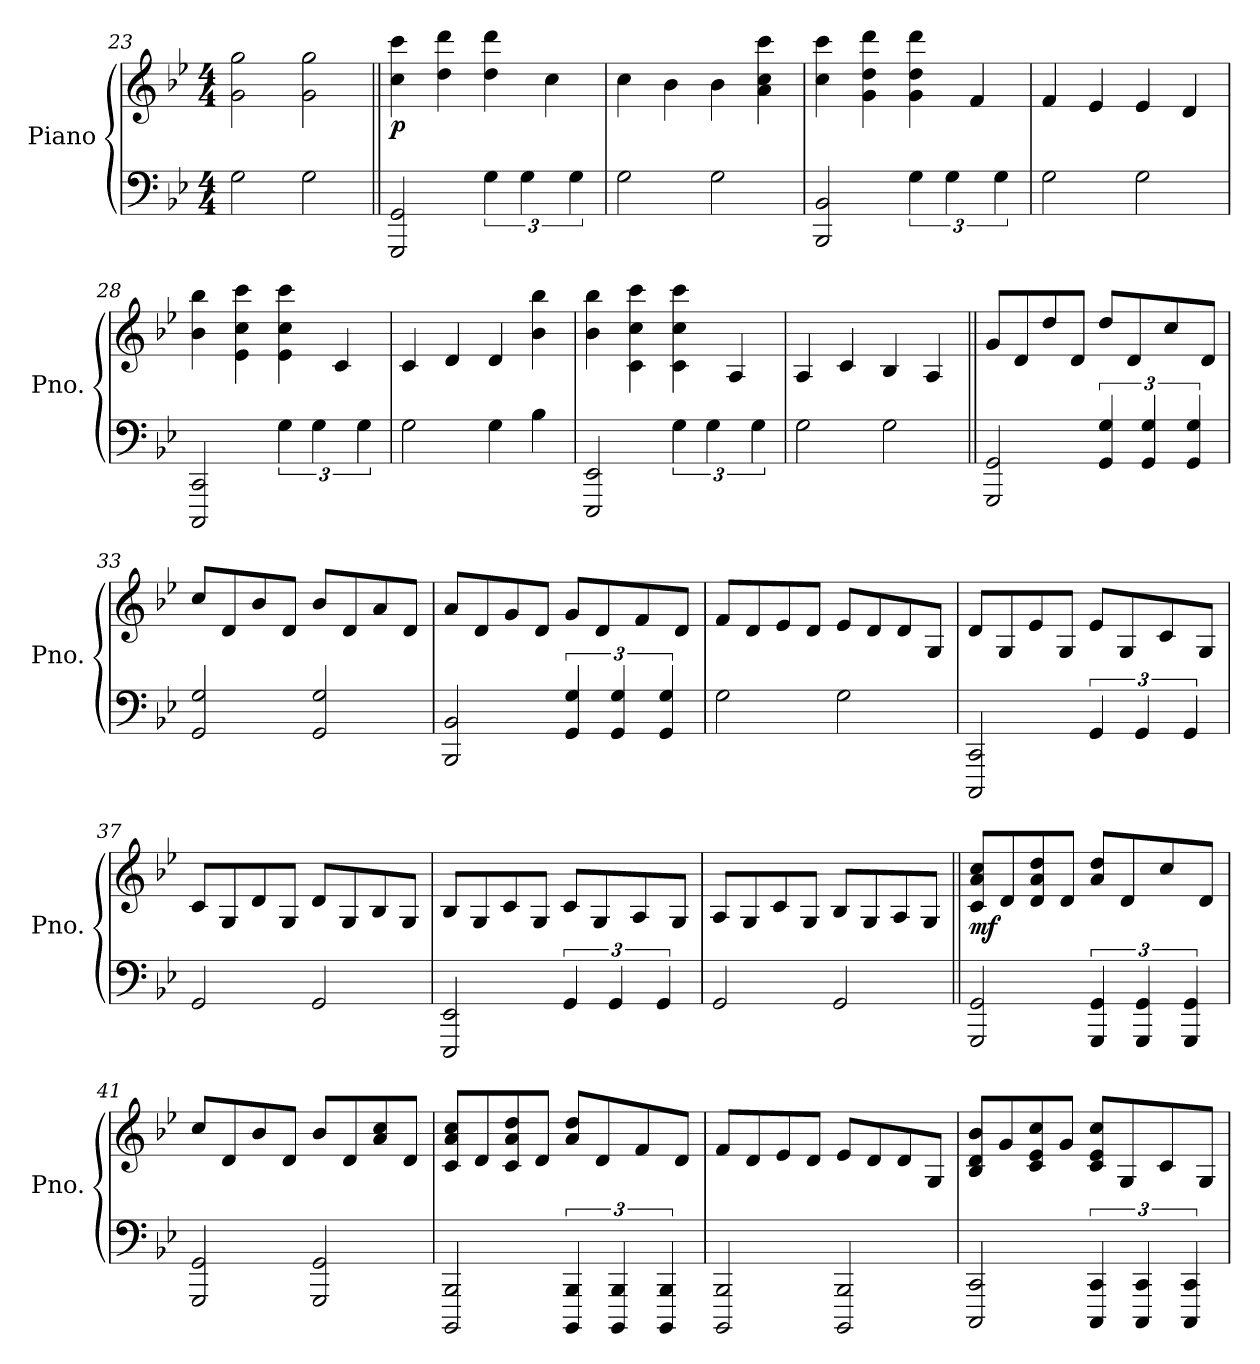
**kern	**kern	**dynam
*part1	*part1	*part1
*staff2	*staff1	*staff1/2
*I"Piano	*	*
*I'Pno.	*	*
*clefF4	*clefG2	*
*k[b-e-]	*k[b-e-]	*
*M4/4	*M4/4	*
=23	=23	=23
2G\	2g\ 2gg\	.
2G\	2g\ 2gg\	.
!!LO:LB:g=z
=24||	=24||	=24||
!	!	!LO:DY:b
2GGG/ 2GG/	4cc\ 4ccc\	p
.	4dd\ 4ddd\	.
6G\	4dd\ 4ddd\	.
6G\	.	.
.	4cc\	.
6G\	.	.
=25	=25	=25
2G\	4cc\	.
.	4b-\	.
2G\	4b-\	.
.	4a\ 4cc\ 4ccc\	.
=26	=26	=26
2BBB-/ 2BB-/	4cc\ 4ccc\	.
.	4g\ 4dd\ 4ddd\	.
6G\	4g\ 4dd\ 4ddd\	.
6G\	.	.
.	4f/	.
6G\	.	.
=27	=27	=27
2G\	4f/	.
.	4e-/	.
2G\	4e-/	.
.	4d/	.
=28	=28	=28
2CCC/ 2CC/	4b-\ 4bb-\	.
.	4e-\ 4cc\ 4ccc\	.
6G\	4e-\ 4cc\ 4ccc\	.
6G\	.	.
.	4c/	.
6G\	.	.
!!LO:PB:g=z
=29	=29	=29
2G\	4c/	.
.	4d/	.
4G\	4d/	.
4B-\	4b-\ 4bb-\	.
=30	=30	=30
2EEE-/ 2EE-/	4b-\ 4bb-\	.
.	4c\ 4cc\ 4ccc\	.
6G\	4c\ 4cc\ 4ccc\	.
6G\	.	.
.	4A/	.
6G\	.	.
=31	=31	=31
2G\	4A/	.
.	4c/	.
2G\	4B-/	.
.	4A/	.
=32||	=32||	=32||
2GGG/ 2GG/	8g/L	.
.	8d/	.
.	8dd/	.
.	8d/J	.
6GG/ 6G/	8dd/L	.
.	8d/	.
6GG/ 6G/	.	.
.	8cc/	.
6GG/ 6G/	.	.
.	8d/J	.
!!LO:LB:g=z
=33	=33	=33
2GG/ 2G/	8cc/L	.
.	8d/	.
.	8b-/	.
.	8d/J	.
2GG/ 2G/	8b-/L	.
.	8d/	.
.	8a/	.
.	8d/J	.
=34	=34	=34
2BBB-/ 2BB-/	8a/L	.
.	8d/	.
.	8g/	.
.	8d/J	.
6GG/ 6G/	8g/L	.
.	8d/	.
6GG/ 6G/	.	.
.	8f/	.
6GG/ 6G/	.	.
.	8d/J	.
=35	=35	=35
2G\	8f/L	.
.	8d/	.
.	8e-/	.
.	8d/J	.
2G\	8e-/L	.
.	8d/	.
.	8d/	.
.	8G/J	.
=36	=36	=36
2CCC/ 2CC/	8d/L	.
.	8G/	.
.	8e-/	.
.	8G/J	.
6GG/	8e-/L	.
.	8G/	.
6GG/	.	.
.	8c/	.
6GG/	.	.
.	8G/J	.
!!LO:LB:g=z
=37	=37	=37
2GG/	8c/L	.
.	8G/	.
.	8d/	.
.	8G/J	.
2GG/	8d/L	.
.	8G/	.
.	8B-/	.
.	8G/J	.
=38	=38	=38
2EEE-/ 2EE-/	8B-/L	.
.	8G/	.
.	8c/	.
.	8G/J	.
6GG/	8c/L	.
.	8G/	.
6GG/	.	.
.	8A/	.
6GG/	.	.
.	8G/J	.
=39	=39	=39
2GG/	8A/L	.
.	8G/	.
.	8c/	.
.	8G/J	.
2GG/	8B-/L	.
.	8G/	.
.	8A/	.
.	8G/J	.
!!LO:LB:g=z
=40||	=40||	=40||
!	!	!LO:DY:b
2GGG/ 2GG/	8c/ 8a/ 8cc/L	mf
.	8d/	.
.	8d/ 8a/ 8dd/	.
.	8d/J	.
6GGG/ 6GG/	8a/ 8dd/L	.
.	8d/	.
6GGG/ 6GG/	.	.
.	8cc/	.
6GGG/ 6GG/	.	.
.	8d/J	.
=41	=41	=41
2GGG/ 2GG/	8cc/L	.
.	8d/	.
.	8b-/	.
.	8d/J	.
2GGG/ 2GG/	8b-/L	.
.	8d/	.
.	8a/ 8cc/	.
.	8d/J	.
=42	=42	=42
2BBBB-/ 2BBB-/	8c/ 8a/ 8cc/L	.
.	8d/	.
.	8c/ 8a/ 8dd/	.
.	8d/J	.
6BBBB-/ 6BBB-/	8a/ 8dd/L	.
.	8d/	.
6BBBB-/ 6BBB-/	.	.
.	8f/	.
6BBBB-/ 6BBB-/	.	.
.	8d/J	.
=43	=43	=43
2BBBB-/ 2BBB-/	8f/L	.
.	8d/	.
.	8e-/	.
.	8d/J	.
2BBBB-/ 2BBB-/	8e-/L	.
.	8d/	.
.	8d/	.
.	8G/J	.
=44	=44	=44
2CCC/ 2CC/	8B-/ 8d/ 8b-/L	.
.	8g/	.
.	8c/ 8e-/ 8cc/	.
.	8g/J	.
6CCC/ 6CC/	8c/ 8e-/ 8cc/L	.
.	8G/	.
6CCC/ 6CC/	.	.
.	8c/	.
6CCC/ 6CC/	.	.
.	8G/J	.
=	=	=
*-	*-	*-
